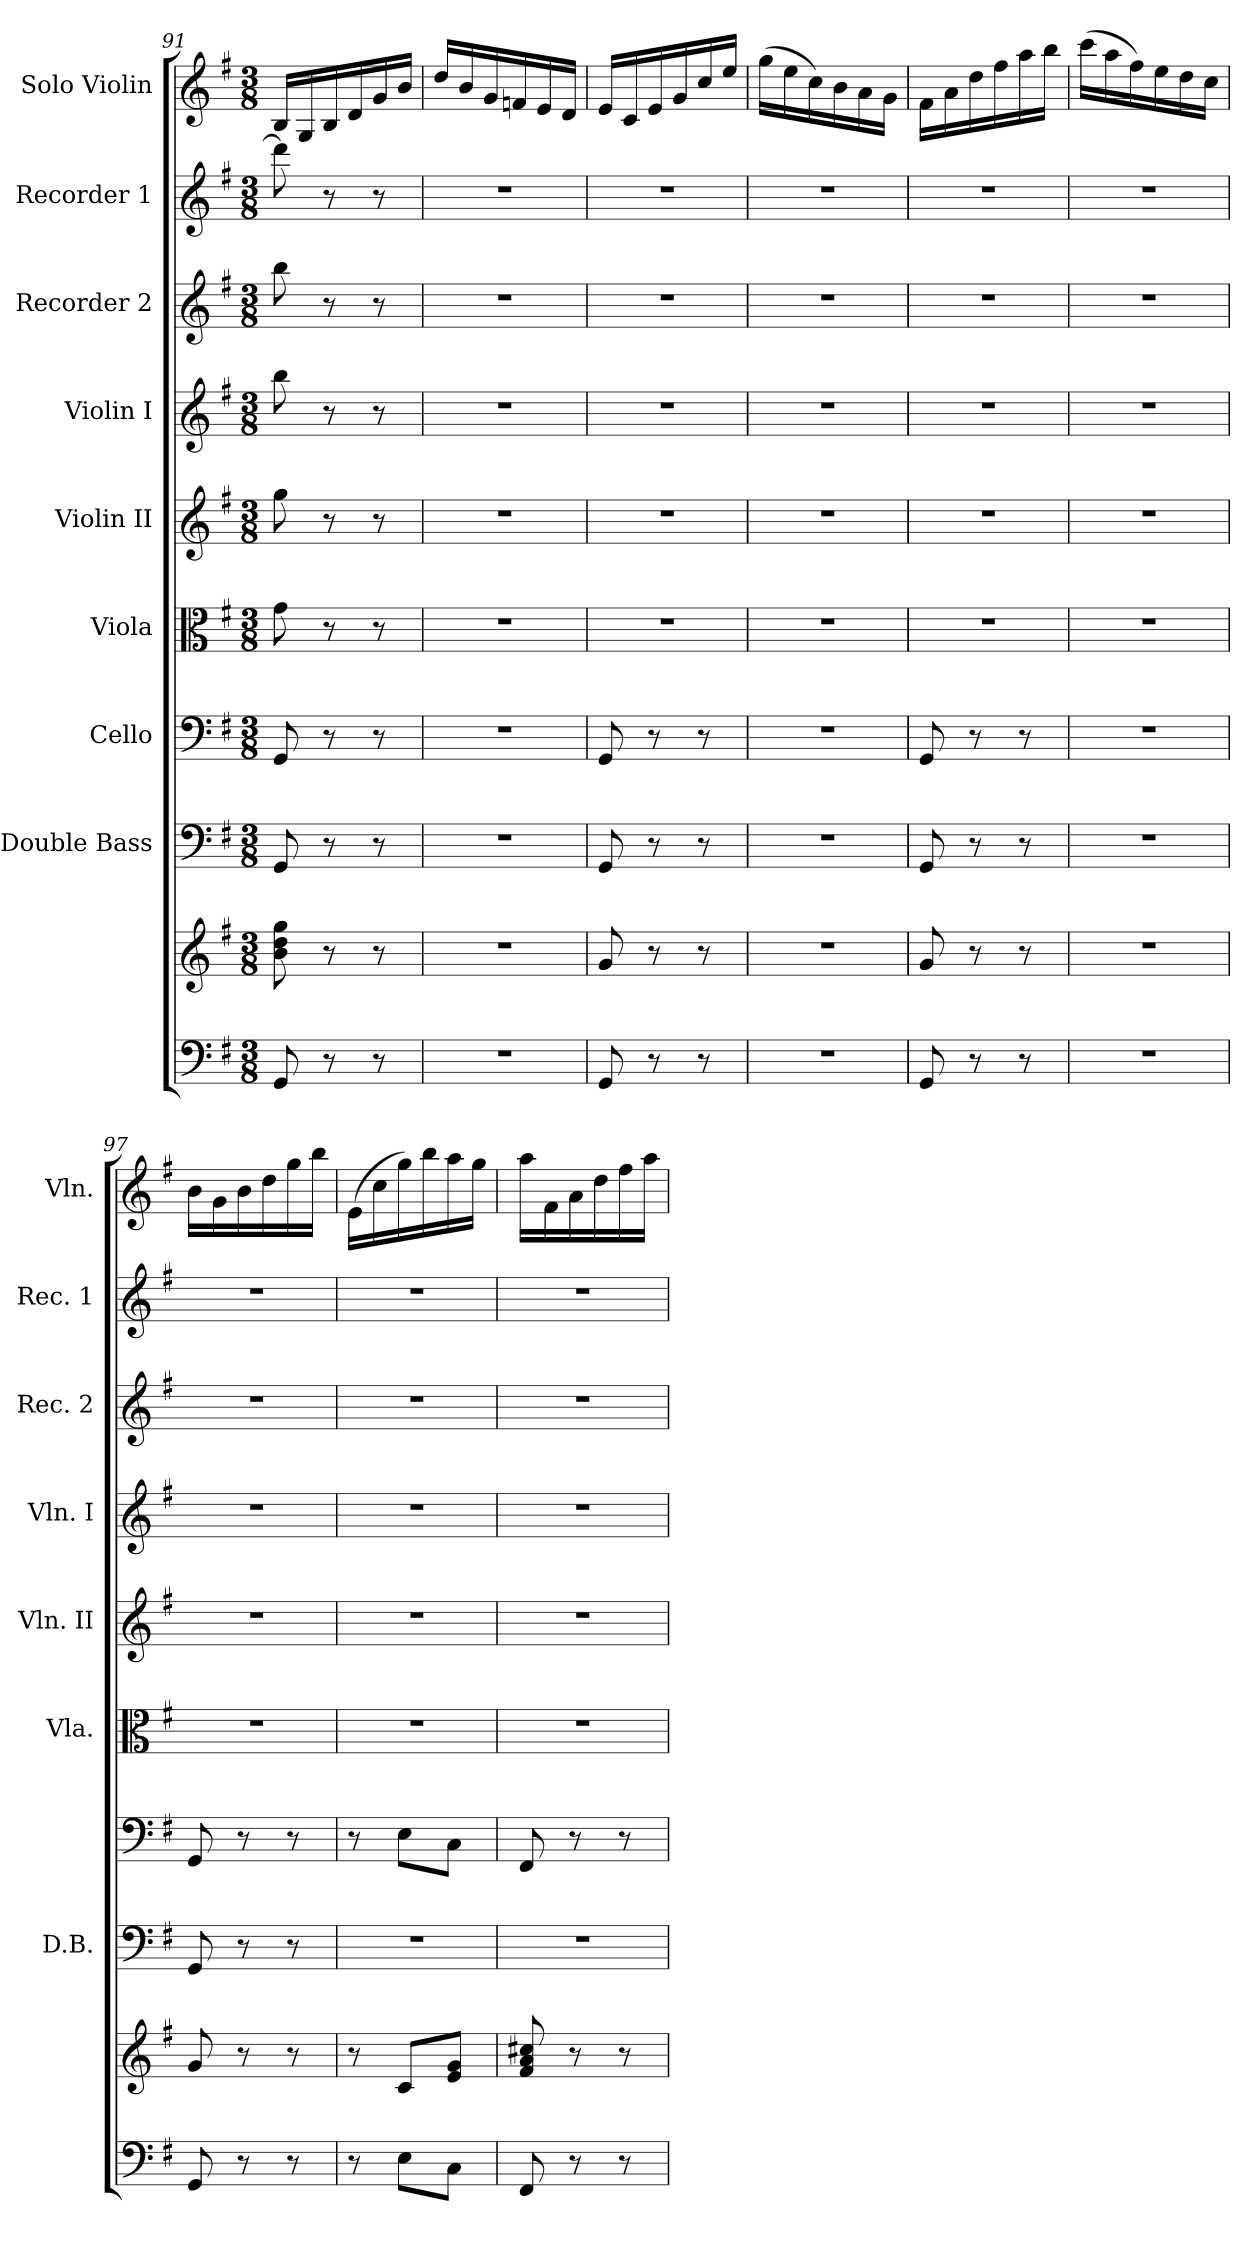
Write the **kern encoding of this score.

**kern	**kern	**kern	**kern	**kern	**kern	**kern	**kern	**kern	**kern
*part9	*part9	*part8	*part7	*part6	*part5	*part4	*part3	*part2	*part1
*staff10	*staff9	*staff8	*staff7	*staff6	*staff5	*staff4	*staff3	*staff2	*staff1
*	*	*I"Double Bass	*I"Cello	*I"Viola	*I"Violin II	*I"Violin I	*I"Recorder 2	*I"Recorder 1	*I"Solo Violin
*	*	*I'D.B.	*	*I'Vla.	*I'Vln. II	*I'Vln. I	*I'Rec. 2	*I'Rec. 1	*I'Vln.
*clefF4	*clefG2	*clefF4	*clefF4	*clefC3	*clefG2	*clefG2	*clefG2	*clefG2	*clefG2
*	*	*ITrd7c12	*	*	*	*	*	*	*
*k[f#]	*k[f#]	*k[f#]	*k[f#]	*k[f#]	*k[f#]	*k[f#]	*k[f#]	*k[f#]	*k[f#]
*G:	*G:	*G:	*G:	*G:	*G:	*G:	*G:	*G:	*G:
*M3/8	*M3/8	*M3/8	*M3/8	*M3/8	*M3/8	*M3/8	*M3/8	*M3/8	*M3/8
=91	=91	=91	=91	=91	=91	=91	=91	=91	=91
8GG/	8b\ 8dd\ 8gg\	8GGG/	8GG/	8g\	8gg\	8bb\	8bb\	8ddd\]	16B/LL
.	.	.	.	.	.	.	.	.	16G/
8r	8r	8r	8r	8r	8r	8r	8r	8r	16B/
.	.	.	.	.	.	.	.	.	16d/
8r	8r	8r	8r	8r	8r	8r	8r	8r	16g/
.	.	.	.	.	.	.	.	.	16b/JJ
=92	=92	=92	=92	=92	=92	=92	=92	=92	=92
4.r	4.r	4.r	4.r	4.r	4.r	4.r	4.r	4.r	16dd/LL
.	.	.	.	.	.	.	.	.	16b/
.	.	.	.	.	.	.	.	.	16g/
.	.	.	.	.	.	.	.	.	16fn/
.	.	.	.	.	.	.	.	.	16e/
.	.	.	.	.	.	.	.	.	16d/JJ
=93	=93	=93	=93	=93	=93	=93	=93	=93	=93
8GG/	8g/	8GGG/	8GG/	4.r	4.r	4.r	4.r	4.r	16e/LL
.	.	.	.	.	.	.	.	.	16c/
8r	8r	8r	8r	.	.	.	.	.	16e/
.	.	.	.	.	.	.	.	.	16g/
8r	8r	8r	8r	.	.	.	.	.	16cc/
.	.	.	.	.	.	.	.	.	16ee/JJ
=94	=94	=94	=94	=94	=94	=94	=94	=94	=94
4.r	4.r	4.r	4.r	4.r	4.r	4.r	4.r	4.r	(>16gg\LL
.	.	.	.	.	.	.	.	.	16ee\
.	.	.	.	.	.	.	.	.	16cc\)
.	.	.	.	.	.	.	.	.	16b\
.	.	.	.	.	.	.	.	.	16a\
.	.	.	.	.	.	.	.	.	16g\JJ
=95	=95	=95	=95	=95	=95	=95	=95	=95	=95
8GG/	8g/	8GGG/	8GG/	4.r	4.r	4.r	4.r	4.r	16f#\LL
.	.	.	.	.	.	.	.	.	16a\
8r	8r	8r	8r	.	.	.	.	.	16dd\
.	.	.	.	.	.	.	.	.	16ff#\
8r	8r	8r	8r	.	.	.	.	.	16aa\
.	.	.	.	.	.	.	.	.	16bb\JJ
=96	=96	=96	=96	=96	=96	=96	=96	=96	=96
4.r	4.r	4.r	4.r	4.r	4.r	4.r	4.r	4.r	(>16ccc\LL
.	.	.	.	.	.	.	.	.	16aa\
.	.	.	.	.	.	.	.	.	16ff#\)
.	.	.	.	.	.	.	.	.	16ee\
.	.	.	.	.	.	.	.	.	16dd\
.	.	.	.	.	.	.	.	.	16cc\JJ
=97	=97	=97	=97	=97	=97	=97	=97	=97	=97
8GG/	8g/	8GGG/	8GG/	4.r	4.r	4.r	4.r	4.r	16b\LL
.	.	.	.	.	.	.	.	.	16g\
8r	8r	8r	8r	.	.	.	.	.	16b\
.	.	.	.	.	.	.	.	.	16dd\
8r	8r	8r	8r	.	.	.	.	.	16gg\
.	.	.	.	.	.	.	.	.	16bb\JJ
=98	=98	=98	=98	=98	=98	=98	=98	=98	=98
8r	8r	4.r	8r	4.r	4.r	4.r	4.r	4.r	(>16e\LL
.	.	.	.	.	.	.	.	.	16cc\
8E\L	8c/L	.	8E\L	.	.	.	.	.	16gg\)
.	.	.	.	.	.	.	.	.	16bb\
8C\J	8e/ 8g/J	.	8C\J	.	.	.	.	.	16aa\
.	.	.	.	.	.	.	.	.	16gg\JJ
!!LO:PB:g=z
=99	=99	=99	=99	=99	=99	=99	=99	=99	=99
8FF#/	8f#/ 8a/ 8cc#/	4.r	8FF#/	4.r	4.r	4.r	4.r	4.r	16aa\LL
.	.	.	.	.	.	.	.	.	16f#\
8r	8r	.	8r	.	.	.	.	.	16a\
.	.	.	.	.	.	.	.	.	16dd\
8r	8r	.	8r	.	.	.	.	.	16ff#\
.	.	.	.	.	.	.	.	.	16aa\JJ
=	=	=	=	=	=	=	=	=	=
*-	*-	*-	*-	*-	*-	*-	*-	*-	*-
